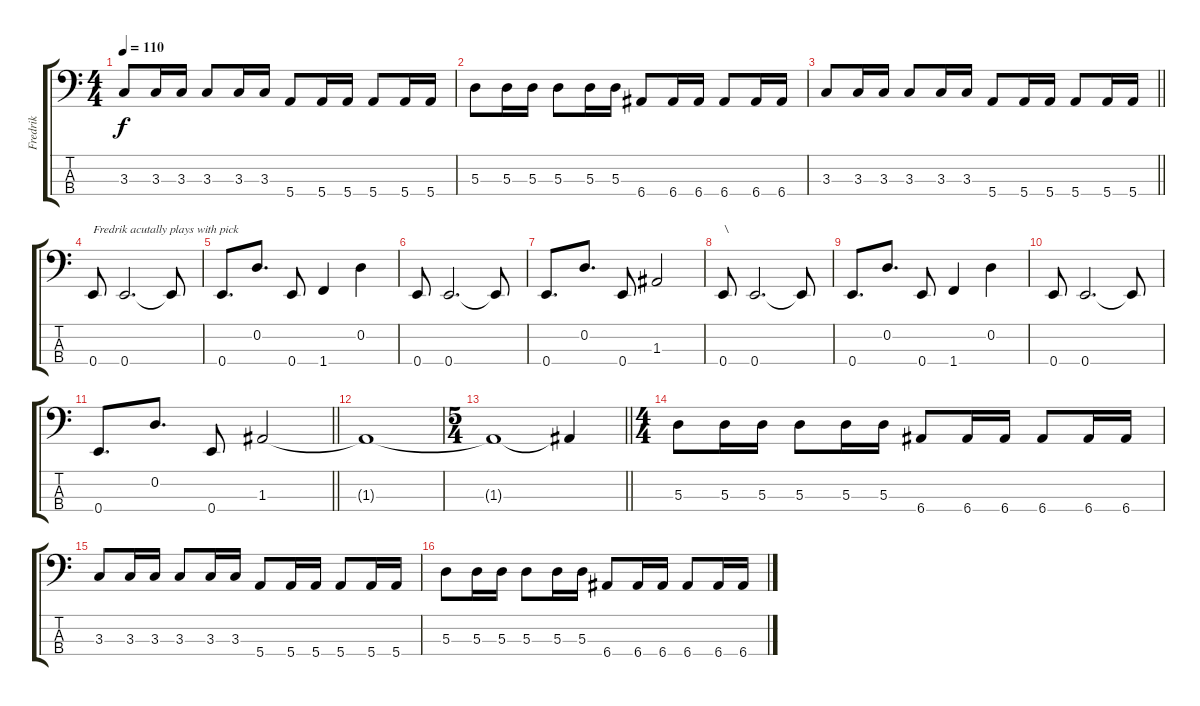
\track ("Fredrik" "Fredrik") {instrument electricbassfinger}
\staff {score tabs}
\tuning (G2 D2 A1 E1) {hide}
\ts (4 4)
\tempo 110
\clef f4
\ks c
3.3.8{dy f} 3.3.16 3.3.16 3.3.8 3.3.16 3.3.16 5.4.8 5.4.16 5.4.16 5.4.8 5.4.16 5.4.16 |
5.3.8 5.3.16 5.3.16 5.3.8 5.3.16 5.3.16 6.4.8 6.4.16 6.4.16 6.4.8 6.4.16 6.4.16 |
\barLineRight lightlight
3.3.8 3.3.16 3.3.16 3.3.8 3.3.16 3.3.16 5.4.8 5.4.16 5.4.16 5.4.8 5.4.16 5.4.16 |
0.4.8{txt "Fredrik acutally plays with pick"} 0.4.2{d} 0.4{t}.8 |
0.4.8{d} 0.2.8{d} 0.4.8 1.4.4 0.2.4 |
0.4.8 0.4.2{d} 0.4{t}.8 |
0.4.8{d} 0.2.8{d} 0.4.8 1.3.2 |
0.4.8{txt "\\"} 0.4.2{d} 0.4{t}.8 |
0.4.8{d} 0.2.8{d} 0.4.8 1.4.4 0.2.4 |
0.4.8 0.4.2{d} 0.4{t}.8 |
\barLineRight lightlight
0.4.8{d} 0.2.8{d} 0.4.8 1.3.2 |
1.3{t}.1 |
\ts (5 4)
\barLineRight lightlight
1.3{t}.1 1.3{t}.4 |
\ts (4 4)
5.3.8 5.3.16 5.3.16 5.3.8 5.3.16 5.3.16 6.4.8 6.4.16 6.4.16 6.4.8 6.4.16 6.4.16 |
3.3.8 3.3.16 3.3.16 3.3.8 3.3.16 3.3.16 5.4.8 5.4.16 5.4.16 5.4.8 5.4.16 5.4.16 |
5.3.8 5.3.16 5.3.16 5.3.8 5.3.16 5.3.16 6.4.8 6.4.16 6.4.16 6.4.8 6.4.16 6.4.16
